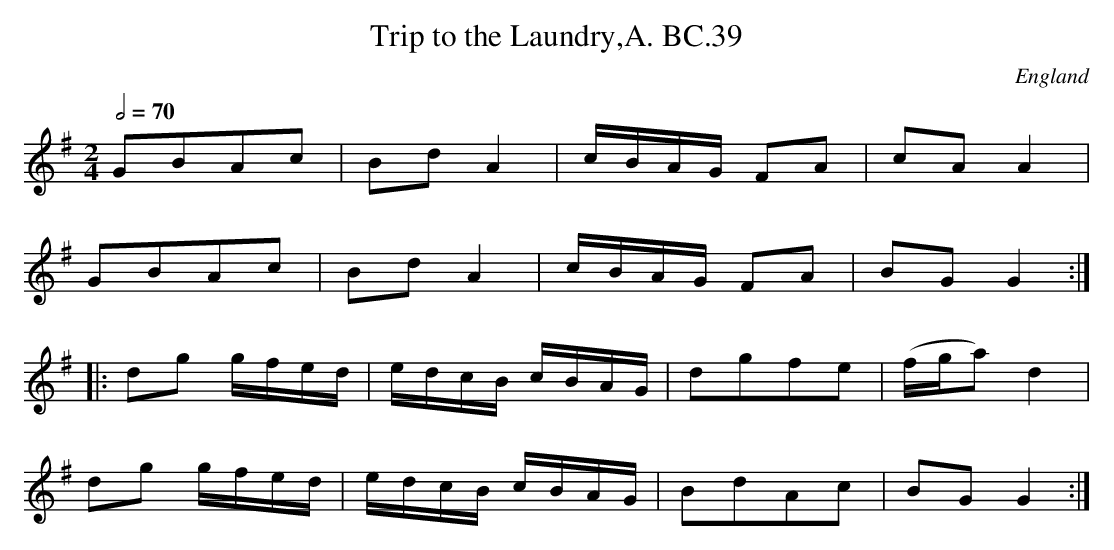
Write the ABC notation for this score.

X:1
T:Trip to the Laundry,A. BC.39
L:1/8
M:2/4
O:England
Q:1/2=70
K:G
GBAc|Bd A2|c/B/A/G/ FA|cA A2|!
GBAc|Bd A2|c/B/A/G/ FA|BG G2:|!
|:dg g/f/e/d/|e/d/c/B/ c/B/A/G/|dgfe|(f/g/a) d2|!
dg g/f/e/d/|e/d/c/B/ c/B/A/G/|BdAc|BG G2:|
